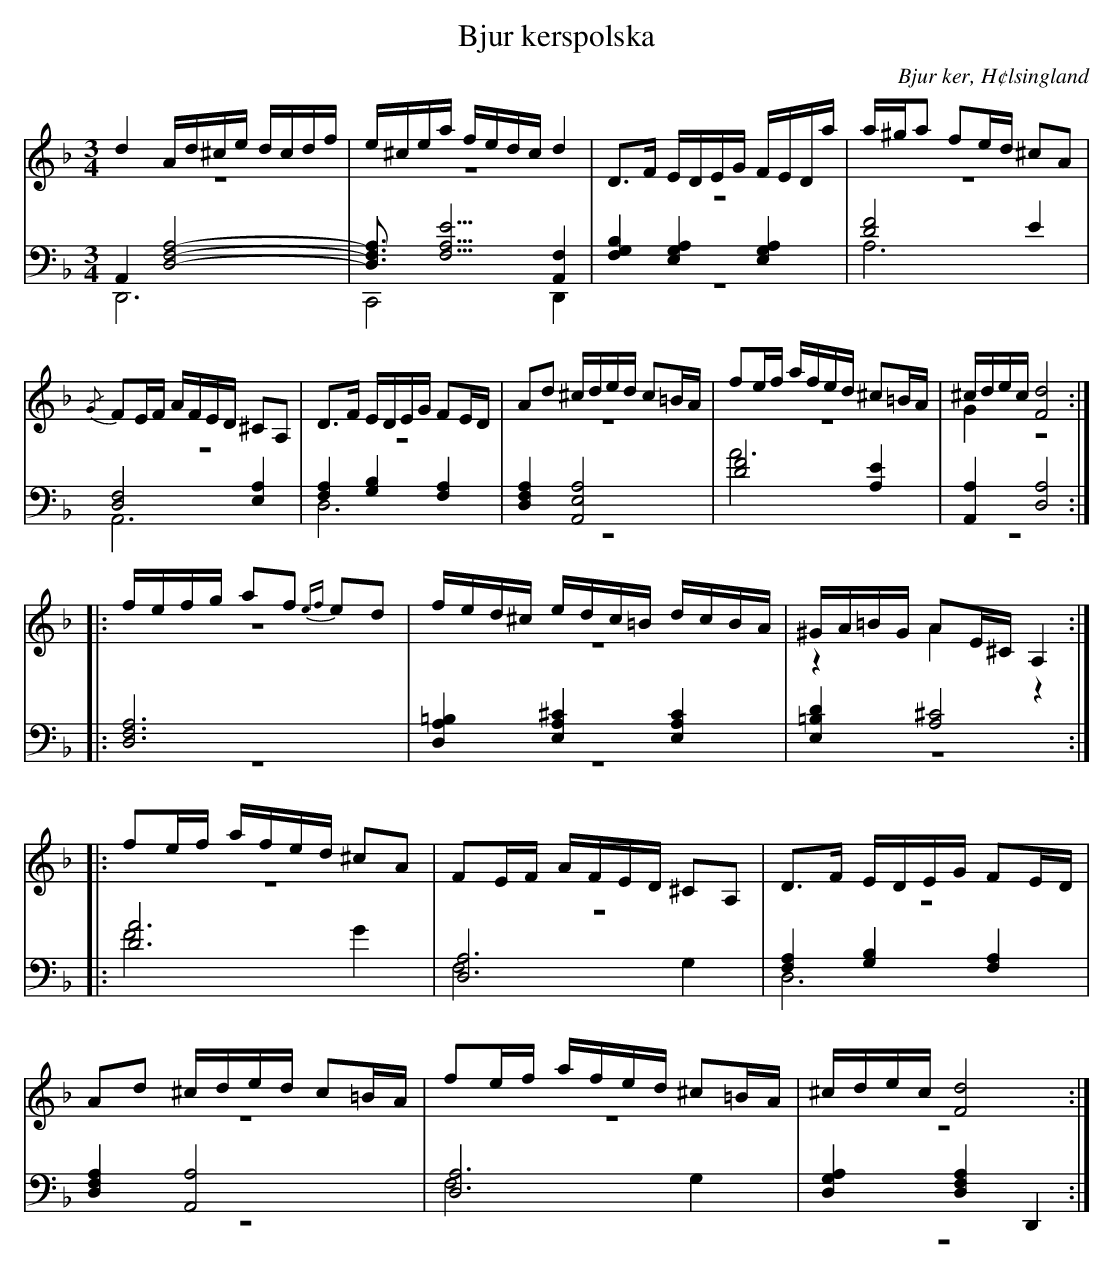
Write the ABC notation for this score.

X:1
T: Bjur kerspolska
O: Bjur ker, H¢lsingland
M: 3/4
L: 1/16
K: Dm
V:1
V:2 merge
V:3
V:4 merge
V:1
d4 Ad^ce dcdf |e^cea fedc d4|D2>F2 EDEG FEDa|a^ga2 f2ed ^c2A2|
{/G}F2EF AFED ^C2A,2|D2>F2 EDEG F2ED|A2d2 ^cded c2=BA|f2ef afed ^c2=BA|^cdec [F8d8]:|
|:fefg a2f2 {ef}e2d2 |fed^c edc=B dcBA|^GA=BG A2E^C A,4:|
|:f2ef afed ^c2A2|F2EF AFED ^C2A,2|D2>F2 EDEG F2ED|
A2d2 ^cded c2=BA|f2ef afed ^c2=BA|^cdec [F8d8]:|
V:2
z12|z12|z12|z12|
z12|z12|z12|z12|G4 z8:|
|:z12|z12|z4 A4 z4:|
|:z12|z12|z12|
z12|z12|z12:|
V:3 clef=bass
A,,4 [D,8F,8A,8]-|[D,3F,3A,3] [F,5A,5E5] [F,4A,,4]|[B,4F,4G,4] [E,4G,4A,4] [E,4G,4A,4]|[D8F8] E4|
[D,8F,8] [E,4A,4]|[F,4A,4] [G,4B,4] [F,4A,4]|[D,4F,4A,4] [A,,8E,8A,8]|[D8F8] [A,4E4]|[A,,4A,4] [D,8A,8]:|
|:[D,12F,12A,12]|[D,4A,4=B,4] [E,4A,4^C4] [E,4A,4C4]|[E,4=B,4D4] [A,8^C8]:|
|:[D12A12]|[D,12A,12]|[F,4A,4] [G,4B,4] [F,4A,4]|
[D,4F,4A,4] [A,,8A,8]|[D,12A,12]|[D,4G,4A,4] [D,4F,4A,4] D,,4:|
V:4 clef=bass
D,,12|C,,8 D,,4|z12|A,12|
A,,12|D,12|z12|A12|z12:|
|:z12|z12|z12:|
|:F8 G4|F,8 G,4|D,12|
z12|F,8 G,4|z12:|
